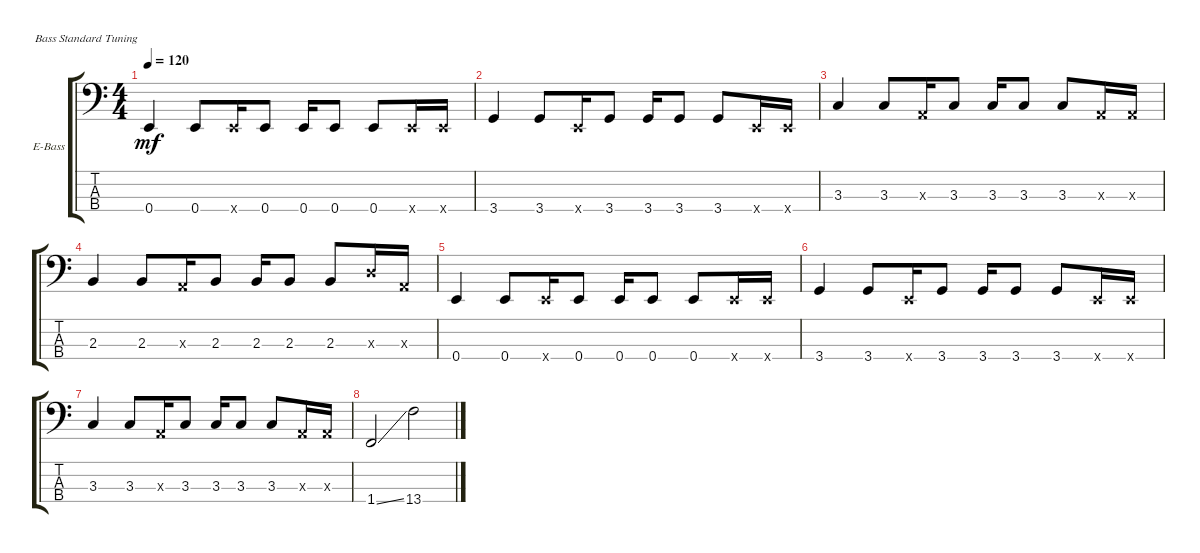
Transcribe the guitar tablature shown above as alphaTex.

\defaultSystemsLayout 4
\bracketExtendMode groupsimilarinstruments
\firstSystemTrackNameOrientation horizontal
\otherSystemsTrackNameOrientation horizontal
\track ("Лена" "E-Bass") {instrument electricbassfinger}
\staff {score tabs}
\tuning (G2 D2 A1 E1)
\ts (4 4)
\tempo 120
\clef f4
\ks c
0.4.4{dy mf} 0.4.8 0.4{x}.16 0.4.8 0.4.16 0.4.8 0.4.8 0.4{x}.16 0.4{x}.16 |
3.4.4 3.4.8 0.4{x}.16 3.4.8 3.4.16 3.4.8 3.4.8 0.4{x}.16 0.4{x}.16 |
3.3.4 3.3.8 0.3{x}.16 3.3.8 3.3.16 3.3.8 3.3.8 0.3{x}.16 0.3{x}.16 |
2.3.4 2.3.8 0.3{x}.16 2.3.8 2.3.16 2.3.8 2.3.8 5.3{x}.16 0.3{x}.16 |
0.4.4 0.4.8 0.4{x}.16 0.4.8 0.4.16 0.4.8 0.4.8 0.4{x}.16 0.4{x}.16 |
3.4.4 3.4.8 0.4{x}.16 3.4.8 3.4.16 3.4.8 3.4.8 0.4{x}.16 0.4{x}.16 |
3.3.4 3.3.8 0.3{x}.16 3.3.8 3.3.16 3.3.8 3.3.8 0.3{x}.16 0.3{x}.16 |
1.4{ss}.2 13.4.2
